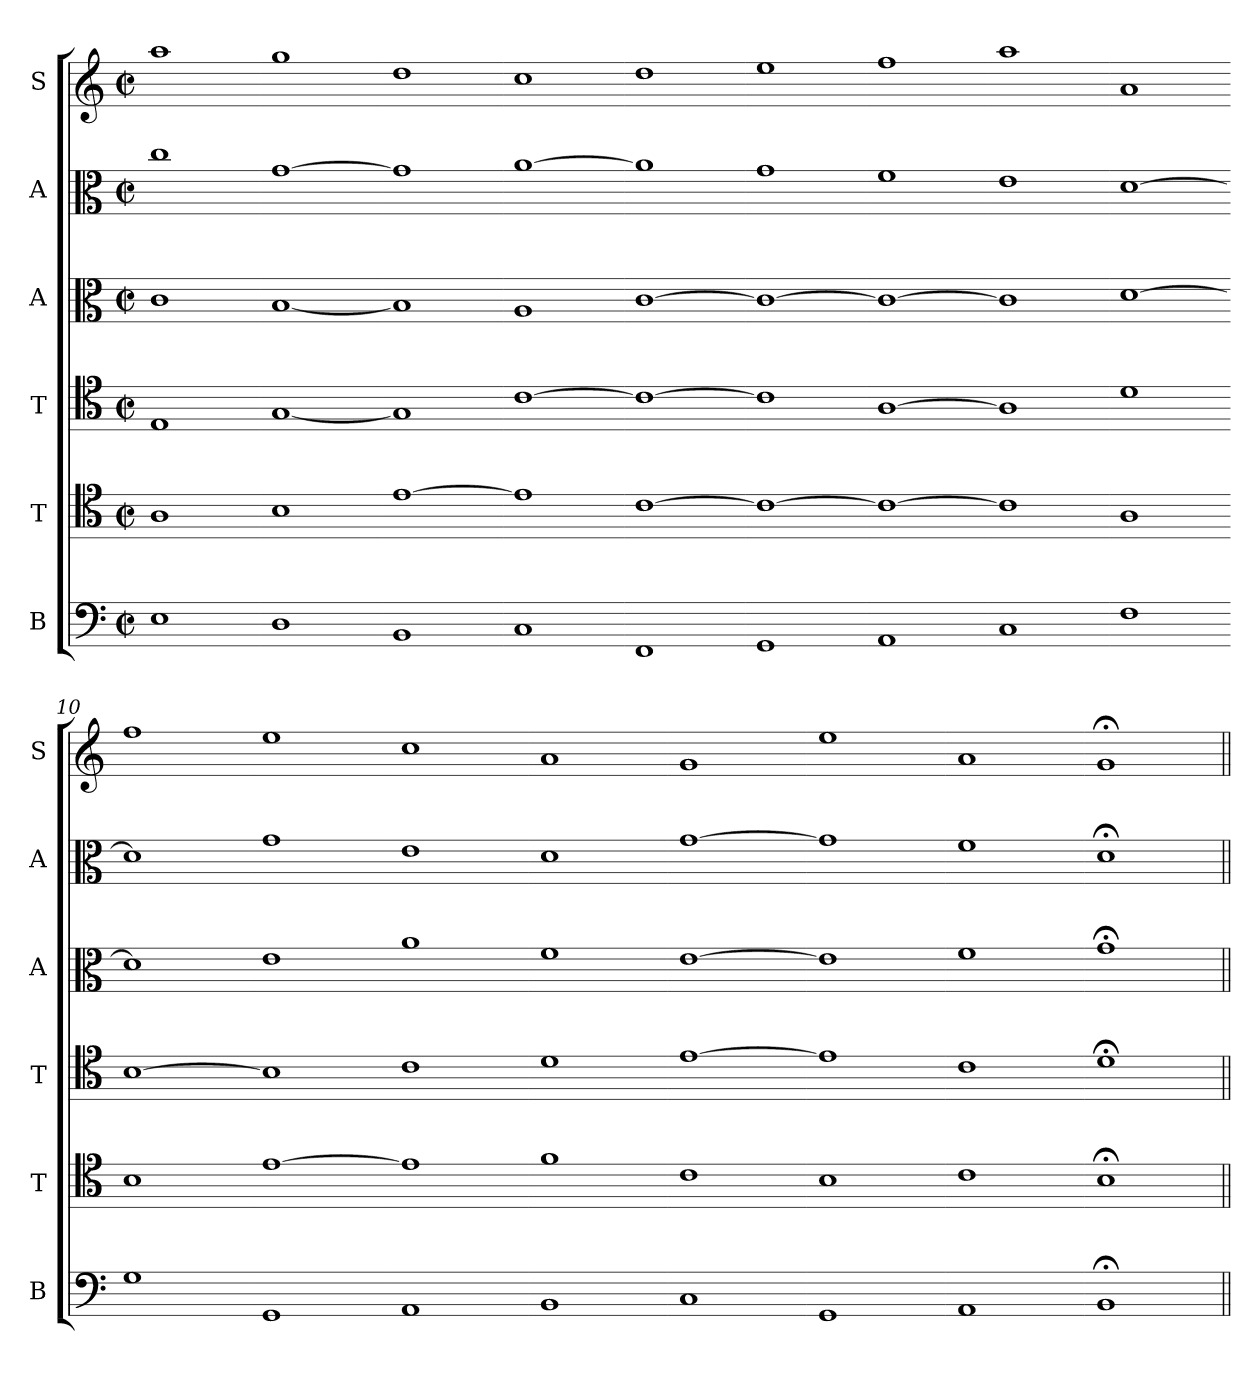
**kern	**kern	**kern	**kern	**kern	**kern
*part6	*part5	*part4	*part3	*part2	*part1
*staff6	*staff5	*staff4	*staff3	*staff2	*staff1
*I"B	*I"T	*I"T	*I"A	*I"A	*I"S
*I'B	*I'T	*I'T	*I'A	*I'A	*I'S
*clefF4	*clefC4	*clefC4	*clefC3	*clefC3	*clefG2
*k[]	*k[]	*k[]	*k[]	*k[]	*k[]
*M2/2	*M2/2	*M2/2	*M2/2	*M2/2	*M2/2
*met(c|)	*met(c|)	*met(c|)	*met(c|)	*met(c|)	*met(c|)
*MM208	*MM208	*MM208	*MM208	*MM208	*MM208
=1	=1	=1	=1	=1	=1
1E	1A	1E	1c	1cc	1aa
=2-	=2-	=2-	=2-	=2-	=2-
1D	1B	[1G	[1B	[1g	1gg
=3-	=3-	=3-	=3-	=3-	=3-
1BB	[1e	1G]	1B]	1g]	1dd
=4-	=4-	=4-	=4-	=4-	=4-
1C	1e]	[1c	1A	[1a	1cc
=5-	=5-	=5-	=5-	=5-	=5-
1FF	[1c	1c_	[1c	1a]	1dd
=6-	=6-	=6-	=6-	=6-	=6-
1GG	1c_	1c]	1c_	1g	1ee
=7-	=7-	=7-	=7-	=7-	=7-
1AA	1c_	[1A	1c_	1f	1ff
=8-	=8-	=8-	=8-	=8-	=8-
1C	1c]	1A]	1c]	1e	1aa
=9-	=9-	=9-	=9-	=9-	=9-
1F	1A	1d	[1d	[1d	1a
=10-	=10-	=10-	=10-	=10-	=10-
1G	1B	[1B	1d]	1d]	1ff
=11-	=11-	=11-	=11-	=11-	=11-
1GG	[1e	1B]	1e	1g	1ee
=12-	=12-	=12-	=12-	=12-	=12-
1AA	1e]	1c	1a	1e	1cc
=13-	=13-	=13-	=13-	=13-	=13-
1BB	1f	1d	1f	1d	1a
=14-	=14-	=14-	=14-	=14-	=14-
1C	1c	[1e	[1e	[1g	1g
=15-	=15-	=15-	=15-	=15-	=15-
1GG	1B	1e]	1e]	1g]	1ee
=16-	=16-	=16-	=16-	=16-	=16-
1AA	1c	1c	1f	1f	1a
=17-	=17-	=17-	=17-	=17-	=17-
1BB;<	1B;<	1d;<	1g;<	1d;	1g;<
=||	=||	=||	=||	=||	=||
*-	*-	*-	*-	*-	*-
